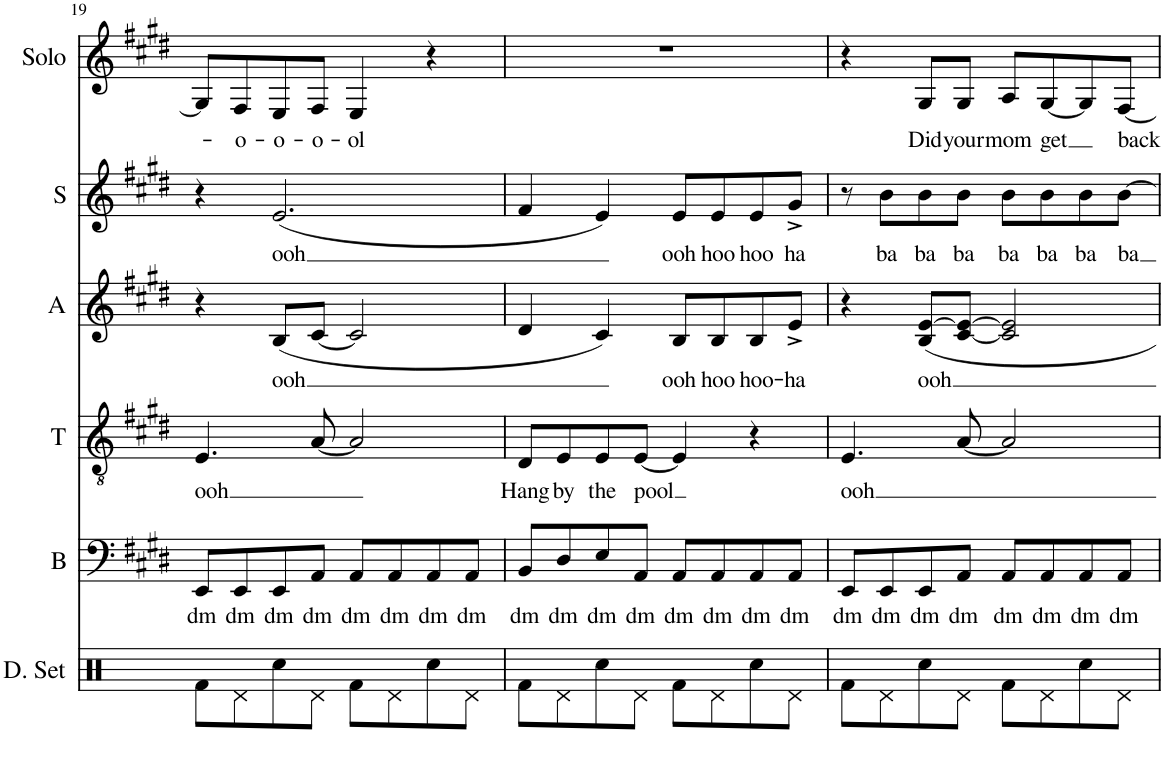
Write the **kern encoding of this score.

**kern	**kern	**text	**kern	**text	**kern	**text	**kern	**text	**kern	**text
*part6	*part5	*part5	*part4	*part4	*part3	*part3	*part2	*part2	*part1	*part1
*staff6	*staff5	*staff5	*staff4	*staff4	*staff3	*staff3	*staff2	*staff2	*staff1	*staff1
*I"Drumset	*I"Bass	*	*I"Tenor	*	*I"Alto	*	*I"Soprano	*	*I"Solo	*
*I'D. Set	*I'B	*	*I'T	*	*I'A	*	*I'S	*	*I'Solo	*
!!LO:PB:g=z
*clefX	*clefF4	*	*clefGv2	*	*clefG2	*	*clefG2	*	*clefG2	*
*k[]	*k[f#c#g#d#]	*	*k[f#c#g#d#]	*	*k[f#c#g#d#]	*	*k[f#c#g#d#]	*	*k[f#c#g#d#]	*
*M4/4	*M4/4	*	*M4/4	*	*M4/4	*	*M4/4	*	*M4/4	*
=19	=19	=19	=19	=19	=19	=19	=19	=19	=19	=19
!	!	!LO:LY:b	!	!LO:LY:b	!	!	!	!	!	!
8Rf\L	8EE/L	dm	4.E/	ooh	4r	.	4r	.	8G#/L]	.
!	!	!LO:LY:b	!	!	!	!	!	!	!	!LO:LY:b
8Rd\	8EE/	dm	.	.	.	.	.	.	8F#/	o-
!	!	!LO:LY:b	!	!	!	!LO:LY:b	!	!LO:LY:b	!	!LO:LY:b
8Rcc\	8EE/	dm	.	.	(8B/L	ooh	(2.e/	ooh	8E/	-o-
!	!	!LO:LY:b	!	!	!	!	!	!	!	!LO:LY:b
8Rd\J	8AA/J	dm	[8A/	.	[8c#/J	.	.	.	8F#/J	-o-
!	!	!LO:LY:b	!	!	!	!	!	!	!	!LO:LY:b
8Rf\L	8AA/L	dm	2A/]	.	2c#/]	.	.	.	4E/	-ol
!	!	!LO:LY:b	!	!	!	!	!	!	!	!
8Rd\	8AA/	dm	.	.	.	.	.	.	.	.
!	!	!LO:LY:b	!	!	!	!	!	!	!	!
8Rcc\	8AA/	dm	.	.	.	.	.	.	4r	.
!	!	!LO:LY:b	!	!	!	!	!	!	!	!
8Rd\J	8AA/J	dm	.	.	.	.	.	.	.	.
=20	=20	=20	=20	=20	=20	=20	=20	=20	=20	=20
!	!	!LO:LY:b	!	!LO:LY:b	!	!	!	!	!	!
8Rf\L	8BB/L	dm	8D#/L	Hang	4d#/	.	4f#/	.	1r	.
!	!	!LO:LY:b	!	!LO:LY:b	!	!	!	!	!	!
8Rd\	8D#/	dm	8E/	by	.	.	.	.	.	.
!	!	!LO:LY:b	!	!LO:LY:b	!	!	!	!	!	!
8Rcc\	8E/	dm	8E/	the	4c#/)	.	4e/)	.	.	.
!	!	!LO:LY:b	!	!LO:LY:b	!	!	!	!	!	!
8Rd\J	8AA/J	dm	[8E/J	pool	.	.	.	.	.	.
!	!	!LO:LY:b	!	!	!	!LO:LY:b	!	!LO:LY:b	!	!
8Rf\L	8AA/L	dm	4E/]	.	8B/L	ooh-	8e/L	-ooh	.	.
!	!	!LO:LY:b	!	!	!	!LO:LY:b	!	!LO:LY:b	!	!
8Rd\	8AA/	dm	.	.	8B/	-hoo-	8e/	hoo-	.	.
!	!	!LO:LY:b	!	!	!	!LO:LY:b	!	!LO:LY:b	!	!
8Rcc\	8AA/	dm	4r	.	8B/	-hoo-	8e/	-hoo	.	.
!	!	!LO:LY:b	!	!	!	!LO:LY:b	!	!LO:LY:b	!	!
8Rd\J	8AA/J	dm	.	.	8e^/J	ha	8g#^/J	ha	.	.
=21	=21	=21	=21	=21	=21	=21	=21	=21	=21	=21
!	!	!LO:LY:b	!	!LO:LY:b	!	!	!	!	!	!
8Rf\L	8EE/L	dm	4.E/	ooh	4r	.	8r	.	4r	.
!	!	!LO:LY:b	!	!	!	!	!	!LO:LY:b	!	!
8Rd\	8EE/	dm	.	.	.	.	8b\L	ba	.	.
!	!	!LO:LY:b	!	!	!	!LO:LY:b	!	!LO:LY:b	!	!LO:LY:b
8Rcc\	8EE/	dm	.	.	8B/ [8e/L	ooh	8b\	ba	8G#/L	Did
!	!	!LO:LY:b	!	!	!	!	!	!LO:LY:b	!	!LO:LY:b
8Rd\J	8AA/J	dm	[8A/	.	[8c#/ 8e/_J	.	8b\J	ba	8G#/J	your
!	!	!LO:LY:b	!	!	!	!	!	!LO:LY:b	!	!LO:LY:b
8Rf\L	8AA/L	dm	2A/]	.	2c#/] 2e/]	.	8b\L	ba	8A/L	mom
!	!	!LO:LY:b	!	!	!	!	!	!LO:LY:b	!	!LO:LY:b
8Rd\	8AA/	dm	.	.	.	.	8b\	ba	[8G#/	get
!	!	!LO:LY:b	!	!	!	!	!	!LO:LY:b	!	!
8Rcc\	8AA/	dm	.	.	.	.	8b\	ba	8G#/]	.
!	!	!LO:LY:b	!	!	!	!	!	!LO:LY:b	!	!LO:LY:b
8Rd\J	8AA/J	dm	.	.	.	.	[8b\J	ba	[8F#/J	back
=	=	=	=	=	=	=	=	=	=	=
*-	*-	*-	*-	*-	*-	*-	*-	*-	*-	*-
